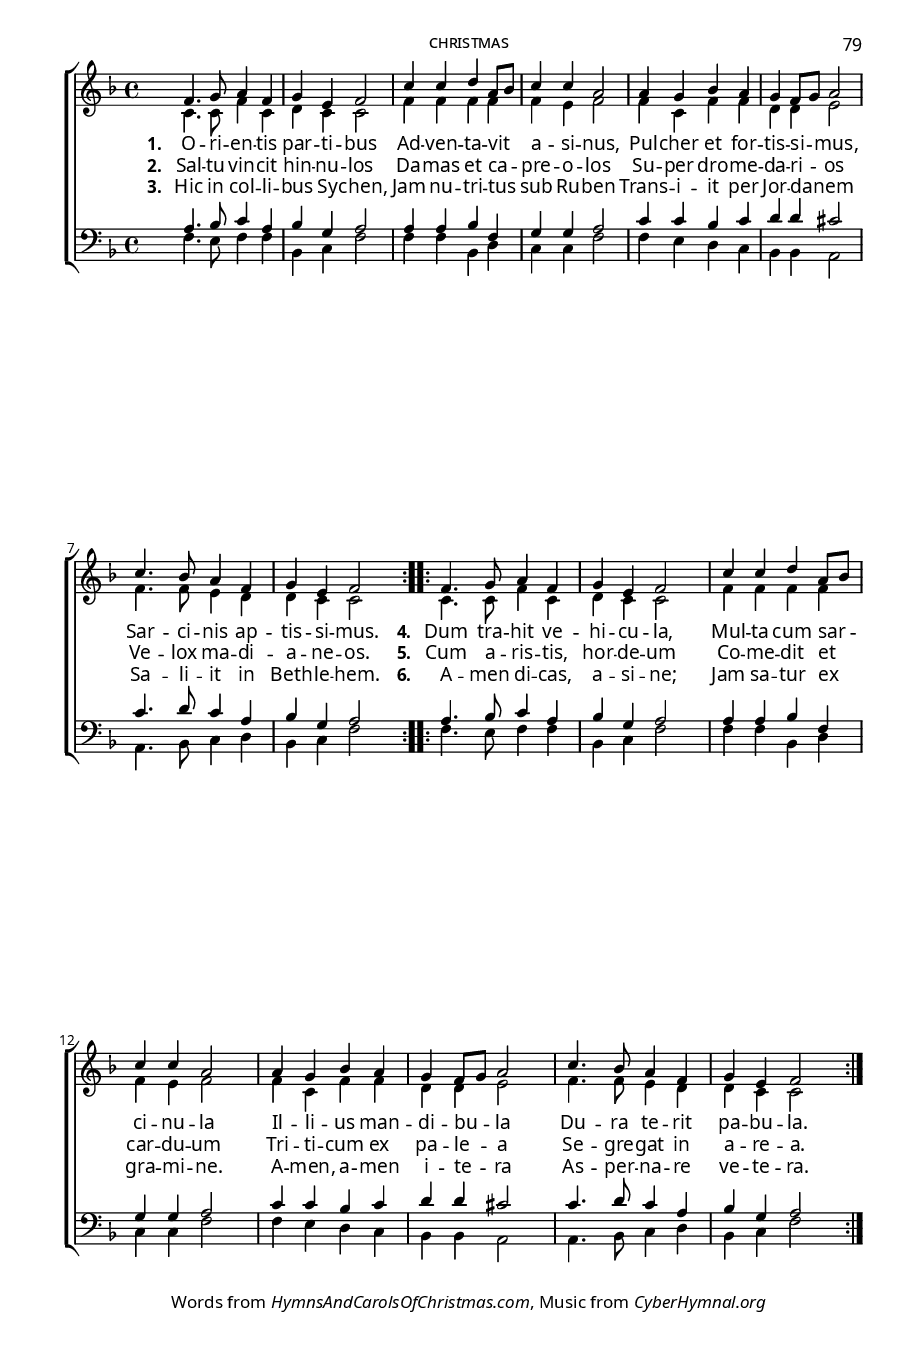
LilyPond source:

\version "2.14.2"
\include "util.ly"
\header {
    title = \markup{\override #'(font-name . "Garamond Premier Pro Semibold"){ \abs-fontsize #15 \smallCapsOldStyle"Orientis Partibus"}}
    poet = \markup\oldStyleNum"Attributed to Pierre de Corbeil, Bishop of Sens (d. 1222)"
    composer = \markup\oldStyleNum"12th Century French"
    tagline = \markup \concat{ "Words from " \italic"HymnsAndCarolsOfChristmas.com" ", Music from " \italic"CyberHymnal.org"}
  }\paper {
  print-all-headers = ##f
  paper-height = 9\in
  paper-width = 6\in
  indent = 0\in
  %system-system-spacing = #'((basic-distance . 10) (padding . 0))
  system-system-spacing =
    #'((basic-distance . 10)
       (minimum-distance . 10)
       (padding . 1.5)
       (stretchability . 100))
  score-markup-spacing = 
    #'((basic-distance . 5)
       (minimum-distance . 5)
       (padding . 1)
       (stretchability . 0))
  ragged-last-bottom = ##t
  ragged-bottom = ##f
  two-sided = ##t
  inner-margin = 0.5\in
  outer-margin = 0.25\in
  top-margin = 0.25\in
  bottom-margin = 0.25\in
  first-page-number = #078
  print-first-page-number = ##t
  headerLine = \markup{\override #'(font-name . "Garamond Premier Pro") \smallCapsOldStyle"christmas"}
  oddHeaderMarkup = \markup\fill-line{
     \override #'(font-name . "Garamond Premier Pro")\abs-fontsize #8.5
     \combine 
        \fill-line{"" \on-the-fly #print-page-number-check-first
        \oldStylePageNum""
        }
        \fill-line{\headerLine}
  }
  evenHeaderMarkup = \markup {
     \override #'(font-name . "Garamond Premier Pro")\abs-fontsize #8.5
     \combine
        \on-the-fly #print-page-number-check-first
        \oldStylePageNum""
        \fill-line{\headerLine}
  }
}
#(set-global-staff-size 15) \paper{ #(define fonts (make-pango-font-tree "GoudyOlSt BT" "Garamond Premier Pro" "Garamond Premier Pro" (/ 15 20))) }

%IF_NOT_LESSER
\markup \fill-line \center-align { \concat{ "from " \italic "HymnsAndCarolsOfChristmas.com"}}
\pageBreak












global = {
  \key f \major
  \time 4/4
  \autoBeamOff
}

sopMusic = \relative c' {
  \repeat volta 3 {
    f4. g8 a4 f |
    g e f2 |
    c'4 c d a8[ bes] |
    c4 c a2 |
    
    a4 g bes a |
    g f8[ g] a2 |
    c4. bes8 a4 f |
    g e f2
  }
  
}
sopWords = \lyricmode {
  
}

altoMusic = \relative c' {
  c4. c8 f4 c |
  d c c2 |
  f4 f f f |
  f e f2 |
  
  f4 c f f |
  d d e2 |
  f4. f8 e4 d |
  d c c2
}
altoWords = \lyricmode {
  \dropLyricsIX
  \set stanza = #"1. "
  O -- ri -- en -- tis par -- ti -- bus
  Ad -- ven -- ta -- vit a -- si -- nus,
  Pul -- cher et for -- tis -- si -- mus,
  Sar -- ci -- nis ap -- tis -- si -- mus.

  \set stanza = #"4. "
  Dum tra -- hit ve -- hi -- cu -- la,
  Mul -- ta cum sar -- ci -- nu -- la
  Il -- li -- us man -- di -- bu -- la
  Du -- ra te -- rit pa -- bu -- la.
}
altoWordsII = \lyricmode {
  \dropLyricsIX
%\markup\italic
  \set stanza = #"2. "
  Sal -- tu vin -- cit hin -- nu -- los
  Da -- mas et ca -- pre -- o -- los
  Su -- per dro -- me -- da -- ri -- os
  Ve -- lox ma -- di -- a -- ne -- os.
  
  \set stanza = #"5. "
  Cum a -- ris -- tis, hor -- de -- um
  Co -- me -- dit et car -- du -- um
  Tri -- ti -- cum ex pa -- le -- a
  Se -- gre -- gat in a -- re -- a.
}
altoWordsIII = \lyricmode {
  \dropLyricsIX
  \set stanza = #"3. "
  Hic in col -- li -- bus Sy -- chen,
  Jam nu -- tri -- tus sub Ru -- ben
  Trans -- i -- it per Jor -- da -- nem
  Sa -- li -- it in Beth -- le -- hem.
  
  \set stanza = #"6. "
  A -- men di -- cas, a -- si -- ne;
  Jam sa -- tur ex gra -- mi -- ne.
  A -- men, a -- men i -- te -- ra
  As -- per -- na -- re ve -- te -- ra.
}
altoWordsIV = \lyricmode {
}
altoWordsV = \lyricmode {
}
altoWordsVI = \lyricmode {
}
altoWordsVII = \lyricmode {
  \set stanza = #"7. "
}
tenorMusic = \relative c' {
  a4. bes8 c4 a |
  bes g a2 |
  a4 a bes f |
  g g a2 |
  
  c4 c bes c |
  d d cis2 |
  c4. d8 c4 a |
  bes g a2
}
tenorWords = \lyricmode {

}

bassMusic = \relative c {
  f4. e8 f4 f |
  bes, c f2 |
  f4 f bes, d |
  c c f2 |
  
  f4 e d c |
  bes bes a2 |
  a4. bes8 c4 d |
  bes c f2 
}
bassWords = \lyricmode {

}

\score {
  <<
   \new ChoirStaff <<
%    \new Lyrics = sopranos \with { \override VerticalAxisGroup #'nonstaff-relatedstaff-spacing = #'((basic-distance . 1)) }
    \new Staff = women <<
      \new Voice = "sopranos" { \voiceOne << \global \repeat unfold2\sopMusic >> }
      \new Voice = "altos" { \voiceTwo << \global \repeat unfold2\altoMusic >> }
    >>
    \new Lyrics \with { alignAboveContext = #"women" \override VerticalAxisGroup #'nonstaff-relatedstaff-spacing = #'((basic-distance . 1))} \lyricsto "sopranos" \sopWords
    \new Lyrics = "altosVII"  \with { alignBelowContext = #"women" \override VerticalAxisGroup #'nonstaff-relatedstaff-spacing = #'((padding . -0.5)) } \lyricsto "sopranos" \altoWordsVII
    \new Lyrics = "altosVI"  \with { alignBelowContext = #"women" \override VerticalAxisGroup #'nonstaff-relatedstaff-spacing = #'((padding . -0.5)) } \lyricsto "sopranos" \altoWordsVI
    \new Lyrics = "altosV"  \with { alignBelowContext = #"women" \override VerticalAxisGroup #'nonstaff-relatedstaff-spacing = #'((padding . -0.5)) } \lyricsto "sopranos" \altoWordsV
    \new Lyrics = "altosIV"  \with { alignBelowContext = #"women" \override VerticalAxisGroup #'nonstaff-relatedstaff-spacing = #'((padding . -0.5)) } \lyricsto "sopranos" \altoWordsIV
    \new Lyrics = "altosIII"  \with { alignBelowContext = #"women" \override VerticalAxisGroup #'nonstaff-relatedstaff-spacing = #'((padding . -0.5)) } \lyricsto "sopranos" \altoWordsIII
    \new Lyrics = "altosII"  \with { alignBelowContext = #"women" \override VerticalAxisGroup #'nonstaff-relatedstaff-spacing = #'((padding . -0.5)) } \lyricsto "sopranos" \altoWordsII
    \new Lyrics = "altos"  \with { alignBelowContext = #"women" \override VerticalAxisGroup #'nonstaff-relatedstaff-spacing = #'((padding . -0.5)) } \lyricsto "sopranos" \altoWords
   \new Staff = men <<
      \clef bass
      \new Voice = "tenors" { \voiceOne << \global \repeat unfold2\tenorMusic >> }
      \new Voice = "basses" { \voiceTwo << \global \repeat unfold2\bassMusic >> }
    >>
    \new Lyrics \with { alignAboveContext = #"men" \override VerticalAxisGroup #'nonstaff-relatedstaff-spacing = #'((basic-distance . 1)) } \lyricsto "tenors" \tenorWords
    \new Lyrics \with { alignBelowContext = #"men" \override VerticalAxisGroup #'nonstaff-relatedstaff-spacing = #'((basic-distance . 1)) } \lyricsto "basses" \bassWords
  >>
%    \new PianoStaff << \new Staff { \new Voice { \pianoRH } } \new Staff { \clef "bass" \pianoLH } >>
  >>
  \layout {
    \context {
      \Score
      \override SpacingSpanner #'common-shortest-duration = #(ly:make-moment 1 4)
    }
    \context {
      % Remove all empty staves
      % \Staff \RemoveEmptyStaves \override VerticalAxisGroup #'remove-first = ##t
    }
    \context {
      \Lyrics
      \override LyricText #'X-offset = #center-on-word
    }
  }
  
  \midi {
    \tempo 4 = 100
    \set Staff.midiInstrument = "flute"
  
    \context {
      \Voice
      \remove "Dynamic_performer"
    }
  }
}
